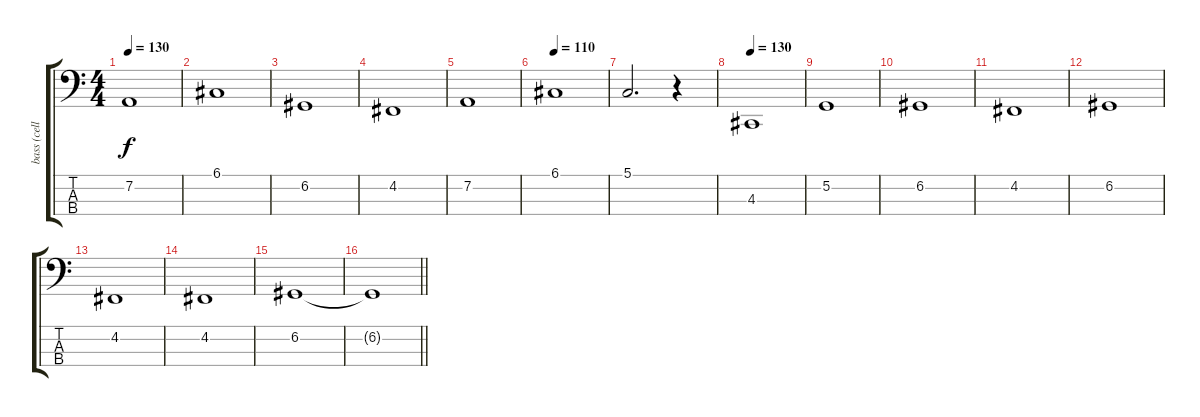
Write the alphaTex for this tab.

\track ("bass (cello)" "bass (cell") {instrument cello}
\staff {score tabs}
\tuning (G2 D2 A1 D1) {hide}
\ts (4 4)
\tempo 130
\clef f4
\ks c
7.2.1{dy f} |
6.1.1 |
6.2.1 |
4.2.1 |
7.2.1 |
\tempo 110
6.1.1 |
5.1.2{d} r.4 |
\tempo 130
4.3.1 |
5.2.1 |
6.2.1 |
4.2.1 |
6.2.1 |
4.2.1 |
4.2.1 |
6.2.1 |
\barLineRight lightlight
6.2{t}.1
